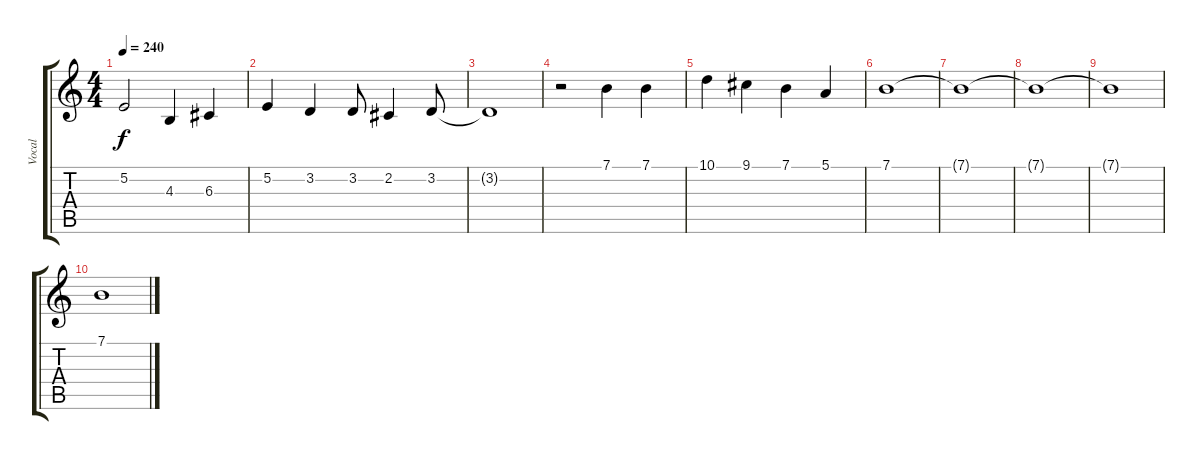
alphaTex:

\track ("Vocal" "Vocal") {instrument lead6voice}
\staff {score tabs}
\tuning (E4 B3 G3 D3 A2 E2) {hide}
\ts (4 4)
\tempo 240
\clef g2
\ks c
5.2.2{dy f} 4.3.4 6.3.4 |
5.2.4 3.2.4 3.2.8 2.2.4 3.2.8 |
3.2{t}.1 |
r.2 7.1.4 7.1.4 |
10.1.4 9.1.4 7.1.4 5.1.4 |
7.1.1 |
7.1{t}.1 |
7.1{t}.1 |
7.1{t}.1 |
7.1.1
